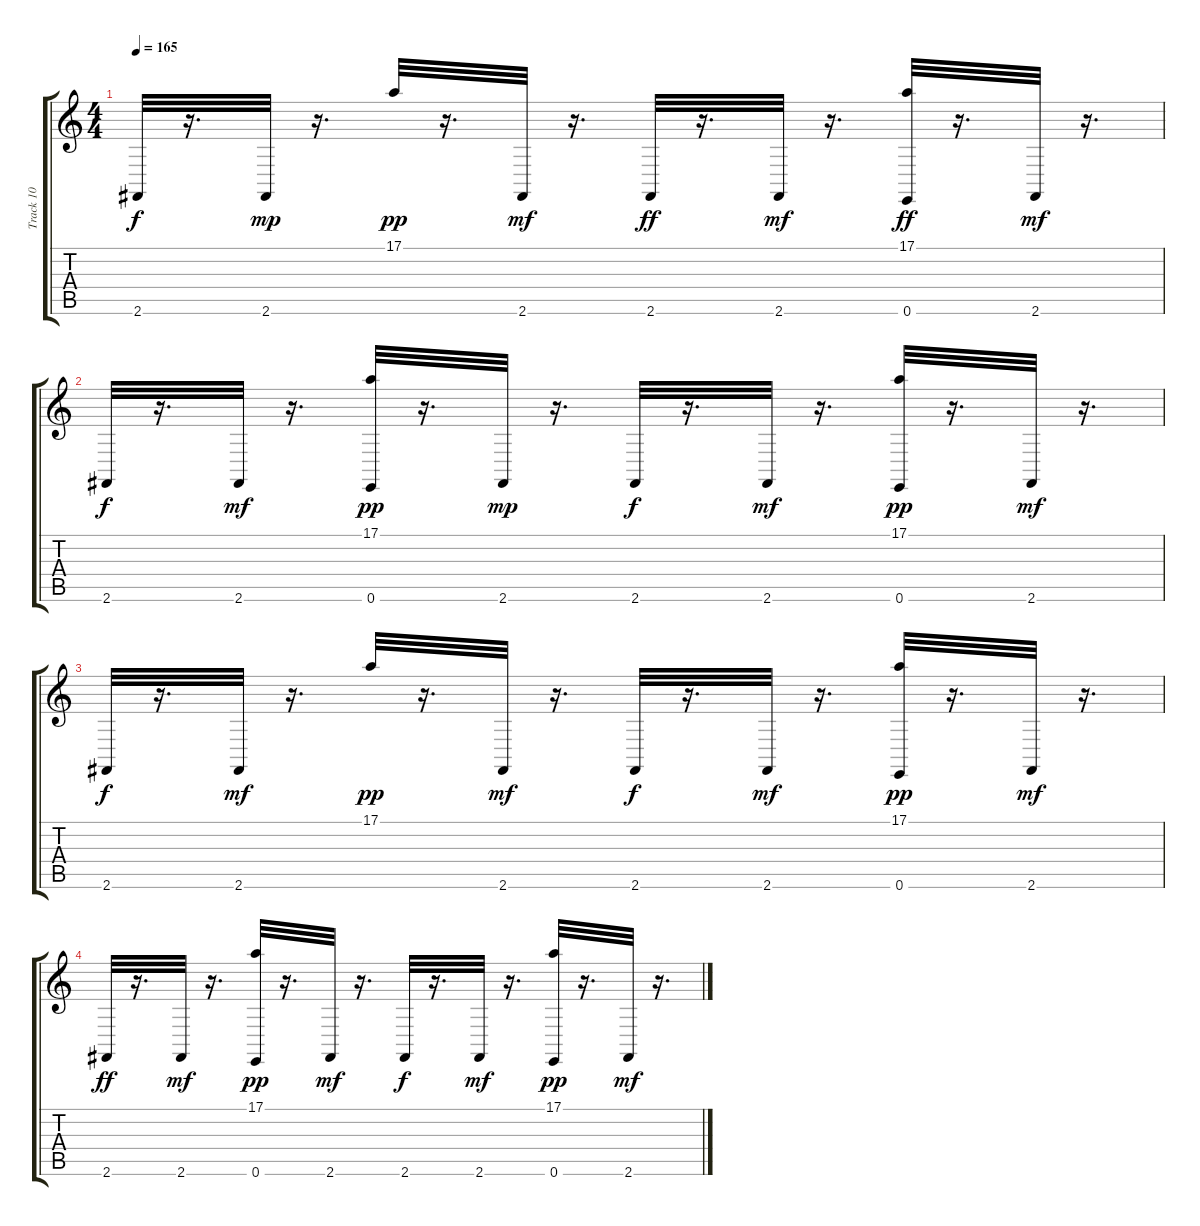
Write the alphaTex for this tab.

\track ("Track 10" "Track 10") {instrument melodictom}
\staff {score tabs}
\tuning (E4 B3 G3 D3 A2 E2) {hide}
\ts (4 4)
\tempo 165
\clef g2
\ks c
2.6.32{dy f} r.16{d} 2.6.32{dy mp} r.16{d} 17.1.32{dy pp} r.16{d} 2.6.32{dy mf} r.16{d} 2.6.32{dy ff} r.16{d} 2.6.32{dy mf} r.16{d} (17.1 0.6).32{dy ff} r.16{d} 2.6.32{dy mf} r.16{d} |
2.6.32{dy f} r.16{d} 2.6.32{dy mf} r.16{d} (17.1 0.6).32{dy pp} r.16{d} 2.6.32{dy mp} r.16{d} 2.6.32{dy f} r.16{d} 2.6.32{dy mf} r.16{d} (17.1 0.6).32{dy pp} r.16{d} 2.6.32{dy mf} r.16{d} |
2.6.32{dy f} r.16{d} 2.6.32{dy mf} r.16{d} 17.1.32{dy pp} r.16{d} 2.6.32{dy mf} r.16{d} 2.6.32{dy f} r.16{d} 2.6.32{dy mf} r.16{d} (17.1 0.6).32{dy pp} r.16{d} 2.6.32{dy mf} r.16{d} |
2.6.32{dy ff} r.16{d} 2.6.32{dy mf} r.16{d} (17.1 0.6).32{dy pp} r.16{d} 2.6.32{dy mf} r.16{d} 2.6.32{dy f} r.16{d} 2.6.32{dy mf} r.16{d} (17.1 0.6).32{dy pp} r.16{d} 2.6.32{dy mf} r.16{d}
